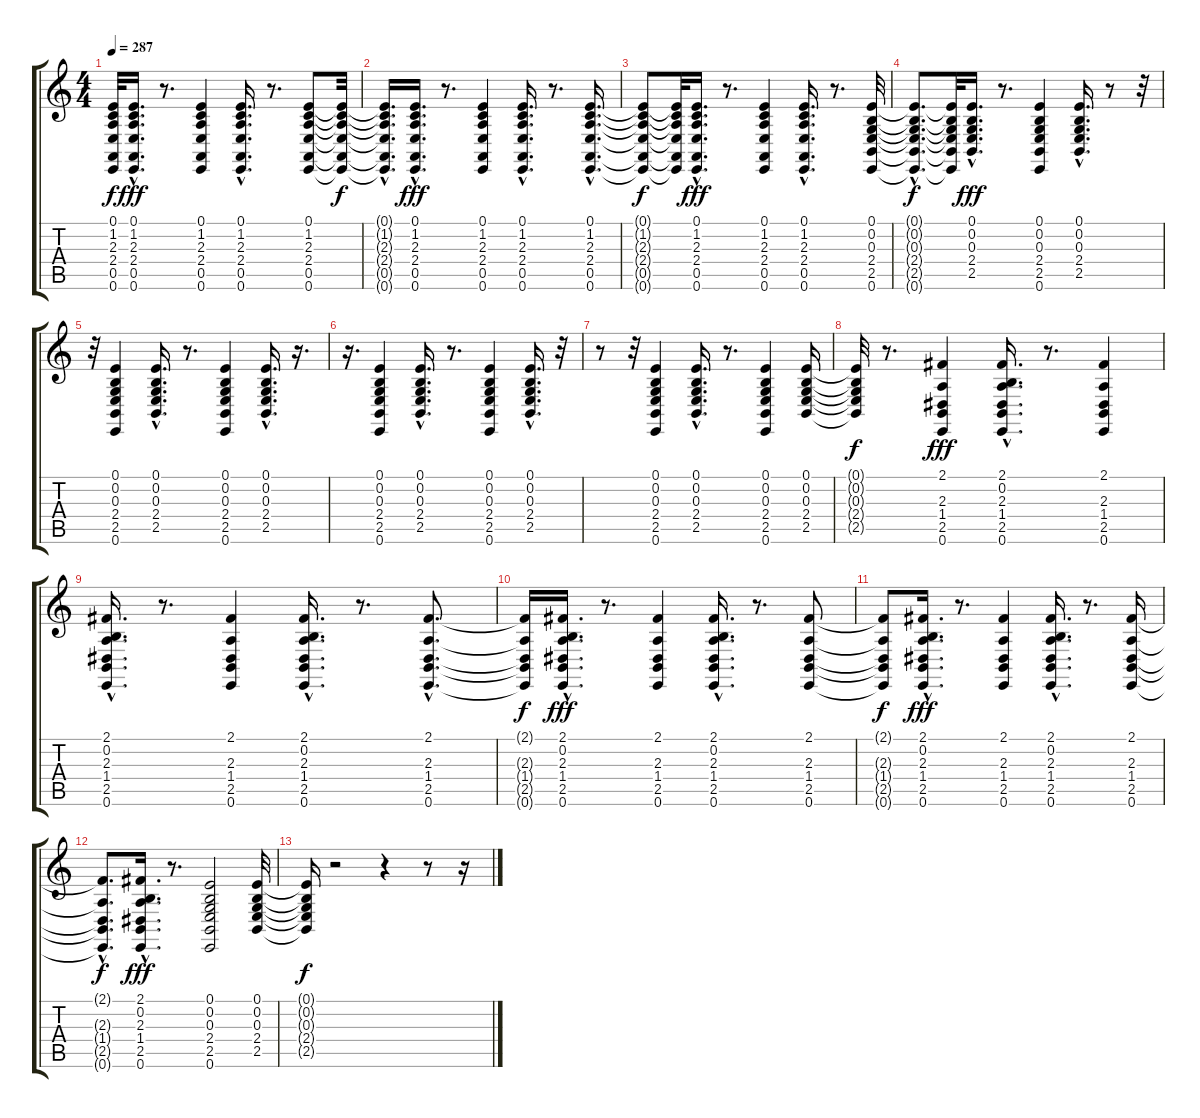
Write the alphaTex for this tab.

\track "" {instrument accordion}
\staff {score tabs}
\tuning (E4 B3 G3 D3 A2 E2) {hide}
\ts (4 4)
\tempo 287
\clef g2
\ks c
(0.1{t} 1.2{t} 2.3{t} 2.4{t} 0.5{t} 0.6{t}).32{dy f} (0.1{hac} 1.2{hac} 2.3{hac} 2.4{hac} 0.5{hac} 0.6{hac}).16{d dy fff} r.8{d} (0.1 1.2 2.3 2.4 0.5 0.6).4 (0.1{hac} 1.2{hac} 2.3{hac} 2.4{hac} 0.5{hac} 0.6{hac}).16{d} r.8{d} (0.1 1.2 2.3 2.4 0.5 0.6).8 (0.1{t} 1.2{t} 2.3{t} 2.4{t} 0.5{t} 0.6{t}).32{dy f} |
(0.1{hac t} 1.2{hac t} 2.3{hac t} 2.4{hac t} 0.5{hac t} 0.6{hac t}).16{d} (0.1{hac} 1.2{hac} 2.3{hac} 2.4{hac} 0.5{hac} 0.6{hac}).16{d dy fff} r.8{d} (0.1 1.2 2.3 2.4 0.5 0.6).4 (0.1{hac} 1.2{hac} 2.3{hac} 2.4{hac} 0.5{hac} 0.6{hac}).16{d} r.8{d} (0.1{hac} 1.2{hac} 2.3{hac} 2.4{hac} 0.5{hac} 0.6{hac}).16{d} |
(0.1{t} 1.2{t} 2.3{t} 2.4{t} 0.5{t} 0.6{t}).8{dy f} (0.1{t} 1.2{t} 2.3{t} 2.4{t} 0.5{t} 0.6{t}).32 (0.1{hac} 1.2{hac} 2.3{hac} 2.4{hac} 0.5{hac} 0.6{hac}).16{d dy fff} r.8{d} (0.1 1.2 2.3 2.4 0.5 0.6).4 (0.1{hac} 1.2{hac} 2.3{hac} 2.4{hac} 0.5{hac} 0.6{hac}).16{d} r.8{d} (0.1 0.2 0.3 2.4 2.5 0.6).32 |
(0.1{hac t} 0.2{hac t} 0.3{hac t} 2.4{hac t} 2.5{hac t} 0.6{hac t}).8{d dy f} (0.1{t} 0.2{t} 0.3{t} 2.4{t} 2.5{t} 0.6{t}).32 (0.1{hac} 0.2{hac} 0.3{hac} 2.4{hac} 2.5{hac}).16{d dy fff} r.8{d} (0.1 0.2 0.3 2.4 2.5 0.6).4 (0.1{hac} 0.2{hac} 0.3{hac} 2.4{hac} 2.5{hac}).16{d} r.8 r.32 |
r.32 (0.1 0.2 0.3 2.4 2.5 0.6).4 (0.1{hac} 0.2{hac} 0.3{hac} 2.4{hac} 2.5{hac}).16{d} r.8{d} (0.1 0.2 0.3 2.4 2.5 0.6).4 (0.1{hac} 0.2{hac} 0.3{hac} 2.4{hac} 2.5{hac}).16{d} r.16{d} |
r.16{d} (0.1 0.2 0.3 2.4 2.5 0.6).4 (0.1{hac} 0.2{hac} 0.3{hac} 2.4{hac} 2.5{hac}).16{d} r.8{d} (0.1 0.2 0.3 2.4 2.5 0.6).4 (0.1{hac} 0.2{hac} 0.3{hac} 2.4{hac} 2.5{hac}).16{d} r.32 |
r.8 r.32 (0.1 0.2 0.3 2.4 2.5 0.6).4 (0.1{hac} 0.2{hac} 0.3{hac} 2.4{hac} 2.5{hac}).16{d} r.8{d} (0.1 0.2 0.3 2.4 2.5 0.6).4 (0.1 0.2 0.3 2.4 2.5).16 |
(0.1{t} 0.2{t} 0.3{t} 2.4{t} 2.5{t}).32{dy f} r.8{d} (2.1 2.3 1.4 2.5 0.6).4{dy fff} (2.1{hac} 0.2{hac} 2.3{hac} 1.4{hac} 2.5{hac} 0.6{hac}).16{d} r.8{d} (2.1 2.3 1.4 2.5 0.6).4 |
(2.1{hac} 0.2{hac} 2.3{hac} 1.4{hac} 2.5{hac} 0.6{hac}).16{d} r.8{d} (2.1 2.3 1.4 2.5 0.6).4 (2.1{hac} 0.2{hac} 2.3{hac} 1.4{hac} 2.5{hac} 0.6{hac}).16{d} r.8{d} (2.1{hac} 2.3{hac} 1.4{hac} 2.5{hac} 0.6{hac}).8{d} |
(2.1{t} 2.3{t} 1.4{t} 2.5{t} 0.6{t}).16{dy f} (2.1{hac} 0.2{hac} 2.3{hac} 1.4{hac} 2.5{hac} 0.6{hac}).16{d dy fff} r.8{d} (2.1 2.3 1.4 2.5 0.6).4 (2.1{hac} 0.2{hac} 2.3{hac} 1.4{hac} 2.5{hac} 0.6{hac}).16{d} r.8{d} (2.1 2.3 1.4 2.5 0.6).8 |
(2.1{t} 2.3{t} 1.4{t} 2.5{t} 0.6{t}).8{dy f} (2.1{hac} 0.2{hac} 2.3{hac} 1.4{hac} 2.5{hac} 0.6{hac}).16{d dy fff} r.8{d} (2.1 2.3 1.4 2.5 0.6).4 (2.1{hac} 0.2{hac} 2.3{hac} 1.4{hac} 2.5{hac} 0.6{hac}).16{d} r.8{d} (2.1 2.3 1.4 2.5 0.6).16 |
(2.1{hac t} 2.3{hac t} 1.4{hac t} 2.5{hac t} 0.6{hac t}).8{d dy f} (2.1{hac} 0.2{hac} 2.3{hac} 1.4{hac} 2.5{hac} 0.6{hac}).16{d dy fff} r.8{d} (0.1 0.2 0.3 2.4 2.5 0.6).2 (0.1 0.2 0.3 2.4 2.5).32 |
(0.1{t} 0.2{t} 0.3{t} 2.4{t} 2.5{t}).16{dy f} r.2 r.4 r.8 r.16
